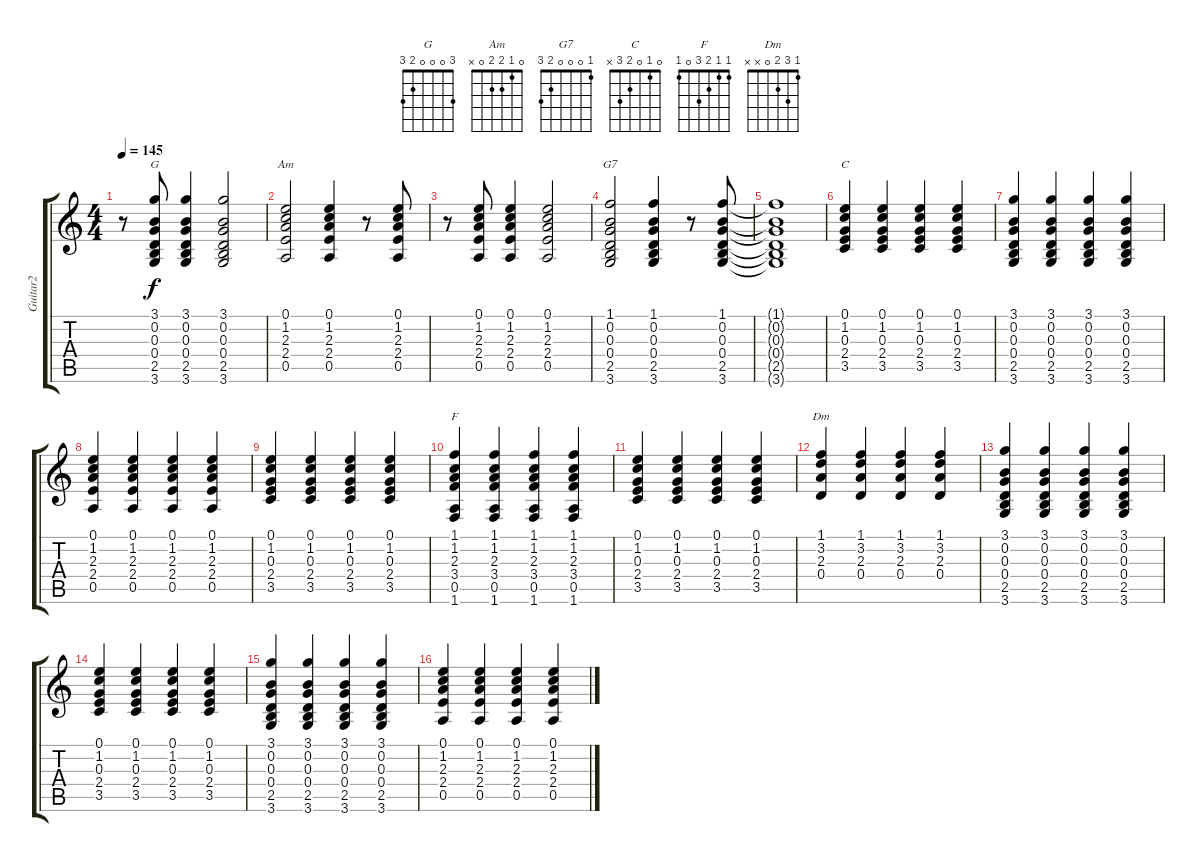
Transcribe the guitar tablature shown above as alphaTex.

\track ("Guitar2" "Guitar2") {instrument acousticguitarsteel}
\staff {score tabs}
\tuning (E4 B3 G3 D3 A2 E2) {hide}
\chord ("G" 3 0 0 0 2 3)
\chord ("Am" 0 1 2 2 0 x)
\chord ("G7" 1 0 0 0 2 3)
\chord ("C" 0 1 0 2 3 x)
\chord ("F" 1 1 2 3 0 1)
\chord ("Dm" 1 3 2 0 x x)
\ts (4 4)
\tempo 145
\clef g2
\ks c
r.8{dy f} (3.1 0.2 0.3 0.4 2.5 3.6).8{ch "G"} (3.1 0.2 0.3 0.4 2.5 3.6).4 (3.1 0.2 0.3 0.4 2.5 3.6).2 |
(0.1 1.2 2.3 2.4 0.5).2{ch "Am"} (0.1 1.2 2.3 2.4 0.5).4 r.8 (0.1 1.2 2.3 2.4 0.5).8 |
r.8 (0.1 1.2 2.3 2.4 0.5).8 (0.1 1.2 2.3 2.4 0.5).4 (0.1 1.2 2.3 2.4 0.5).2 |
(1.1 0.2 0.3 0.4 2.5 3.6).2{ch "G7"} (1.1 0.2 0.3 0.4 2.5 3.6).4 r.8 (1.1 0.2 0.3 0.4 2.5 3.6).8 |
(1.1{t} 0.2{t} 0.3{t} 0.4{t} 2.5{t} 3.6{t}).1 |
(0.1 1.2 0.3 2.4 3.5).4{ch "C"} (0.1 1.2 0.3 2.4 3.5).4 (0.1 1.2 0.3 2.4 3.5).4 (0.1 1.2 0.3 2.4 3.5).4 |
(3.1 0.2 0.3 0.4 2.5 3.6).4 (3.1 0.2 0.3 0.4 2.5 3.6).4 (3.1 0.2 0.3 0.4 2.5 3.6).4 (3.1 0.2 0.3 0.4 2.5 3.6).4 |
(0.1 1.2 2.3 2.4 0.5).4 (0.1 1.2 2.3 2.4 0.5).4 (0.1 1.2 2.3 2.4 0.5).4 (0.1 1.2 2.3 2.4 0.5).4 |
(0.1 1.2 0.3 2.4 3.5).4 (0.1 1.2 0.3 2.4 3.5).4 (0.1 1.2 0.3 2.4 3.5).4 (0.1 1.2 0.3 2.4 3.5).4 |
(1.1 1.2 2.3 3.4 0.5 1.6).4{ch "F"} (1.1 1.2 2.3 3.4 0.5 1.6).4 (1.1 1.2 2.3 3.4 0.5 1.6).4 (1.1 1.2 2.3 3.4 0.5 1.6).4 |
(0.1 1.2 0.3 2.4 3.5).4 (0.1 1.2 0.3 2.4 3.5).4 (0.1 1.2 0.3 2.4 3.5).4 (0.1 1.2 0.3 2.4 3.5).4 |
(1.1 3.2 2.3 0.4).4{ch "Dm"} (1.1 3.2 2.3 0.4).4 (1.1 3.2 2.3 0.4).4 (1.1 3.2 2.3 0.4).4 |
(3.1 0.2 0.3 0.4 2.5 3.6).4 (3.1 0.2 0.3 0.4 2.5 3.6).4 (3.1 0.2 0.3 0.4 2.5 3.6).4 (3.1 0.2 0.3 0.4 2.5 3.6).4 |
(0.1 1.2 0.3 2.4 3.5).4 (0.1 1.2 0.3 2.4 3.5).4 (0.1 1.2 0.3 2.4 3.5).4 (0.1 1.2 0.3 2.4 3.5).4 |
(3.1 0.2 0.3 0.4 2.5 3.6).4 (3.1 0.2 0.3 0.4 2.5 3.6).4 (3.1 0.2 0.3 0.4 2.5 3.6).4 (3.1 0.2 0.3 0.4 2.5 3.6).4 |
(0.1 1.2 2.3 2.4 0.5).4 (0.1 1.2 2.3 2.4 0.5).4 (0.1 1.2 2.3 2.4 0.5).4 (0.1 1.2 2.3 2.4 0.5).4
